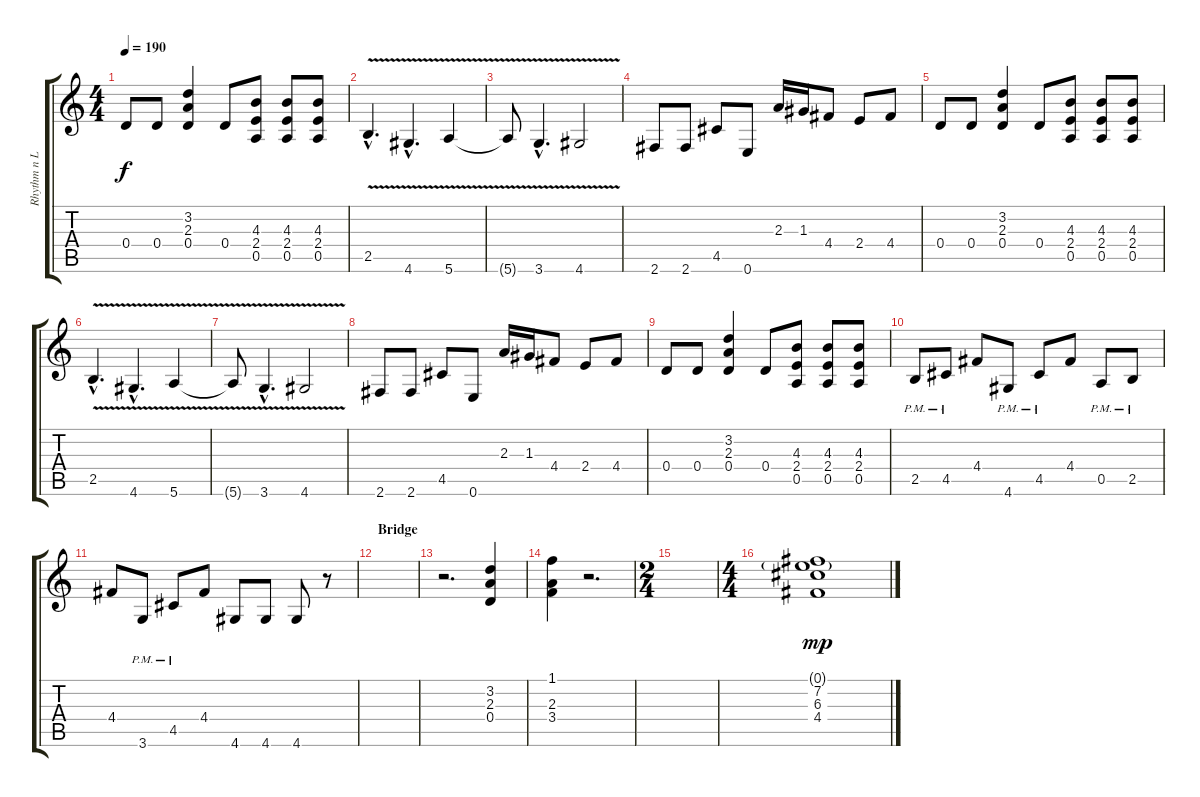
\track ("Rhythm n Lead Guitar" "Rhythm n L") {instrument distortionguitar}
\staff {score tabs}
\tuning (E4 B3 G3 D3 A2 E2) {hide}
\ts (4 4)
\tempo 190
\clef g2
\ks c
0.4.8{dy f} 0.4.8 (3.2 2.3 0.4).4 0.4.8 (4.3 2.4 0.5).8 (4.3 2.4 0.5).8 (4.3 2.4 0.5).8 |
2.5{v hac}.4{d} 4.6{v hac}.4{d} 5.6{v}.4 |
5.6{t}.8 3.6{v hac}.4{d} 4.6{v}.2 |
2.6.8 2.6.8 4.5.8 0.6.8 2.3.16 1.3.16 4.4.8 2.4.8 4.4.8 |
0.4.8 0.4.8 (3.2 2.3 0.4).4 0.4.8 (4.3 2.4 0.5).8 (4.3 2.4 0.5).8 (4.3 2.4 0.5).8 |
2.5{v hac}.4{d} 4.6{v hac}.4{d} 5.6{v}.4 |
5.6{t}.8 3.6{v hac}.4{d} 4.6{v}.2 |
2.6.8 2.6.8 4.5.8 0.6.8 2.3.16 1.3.16 4.4.8 2.4.8 4.4.8 |
0.4.8 0.4.8 (3.2 2.3 0.4).4 0.4.8 (4.3 2.4 0.5).8 (4.3 2.4 0.5).8 (4.3 2.4 0.5).8 |
2.5{pm}.8 4.5{pm}.8 4.4.8 4.6{pm}.8 4.5{pm}.8 4.4.8 0.5{pm}.8 2.5{pm}.8 |
4.4.8 3.6{pm}.8 4.5{pm}.8 4.4.8 4.6.8 4.6.8 4.6.8 r.8 |
\section ("" "Bridge")
|
r.2{d} (3.2 2.3 0.4).4 |
(1.1 2.3 3.4).4 r.2{d} |
\ts (2 4)
|
\ts (4 4)
(0.1{g} 7.2 6.3 4.4).1{dy mp}
